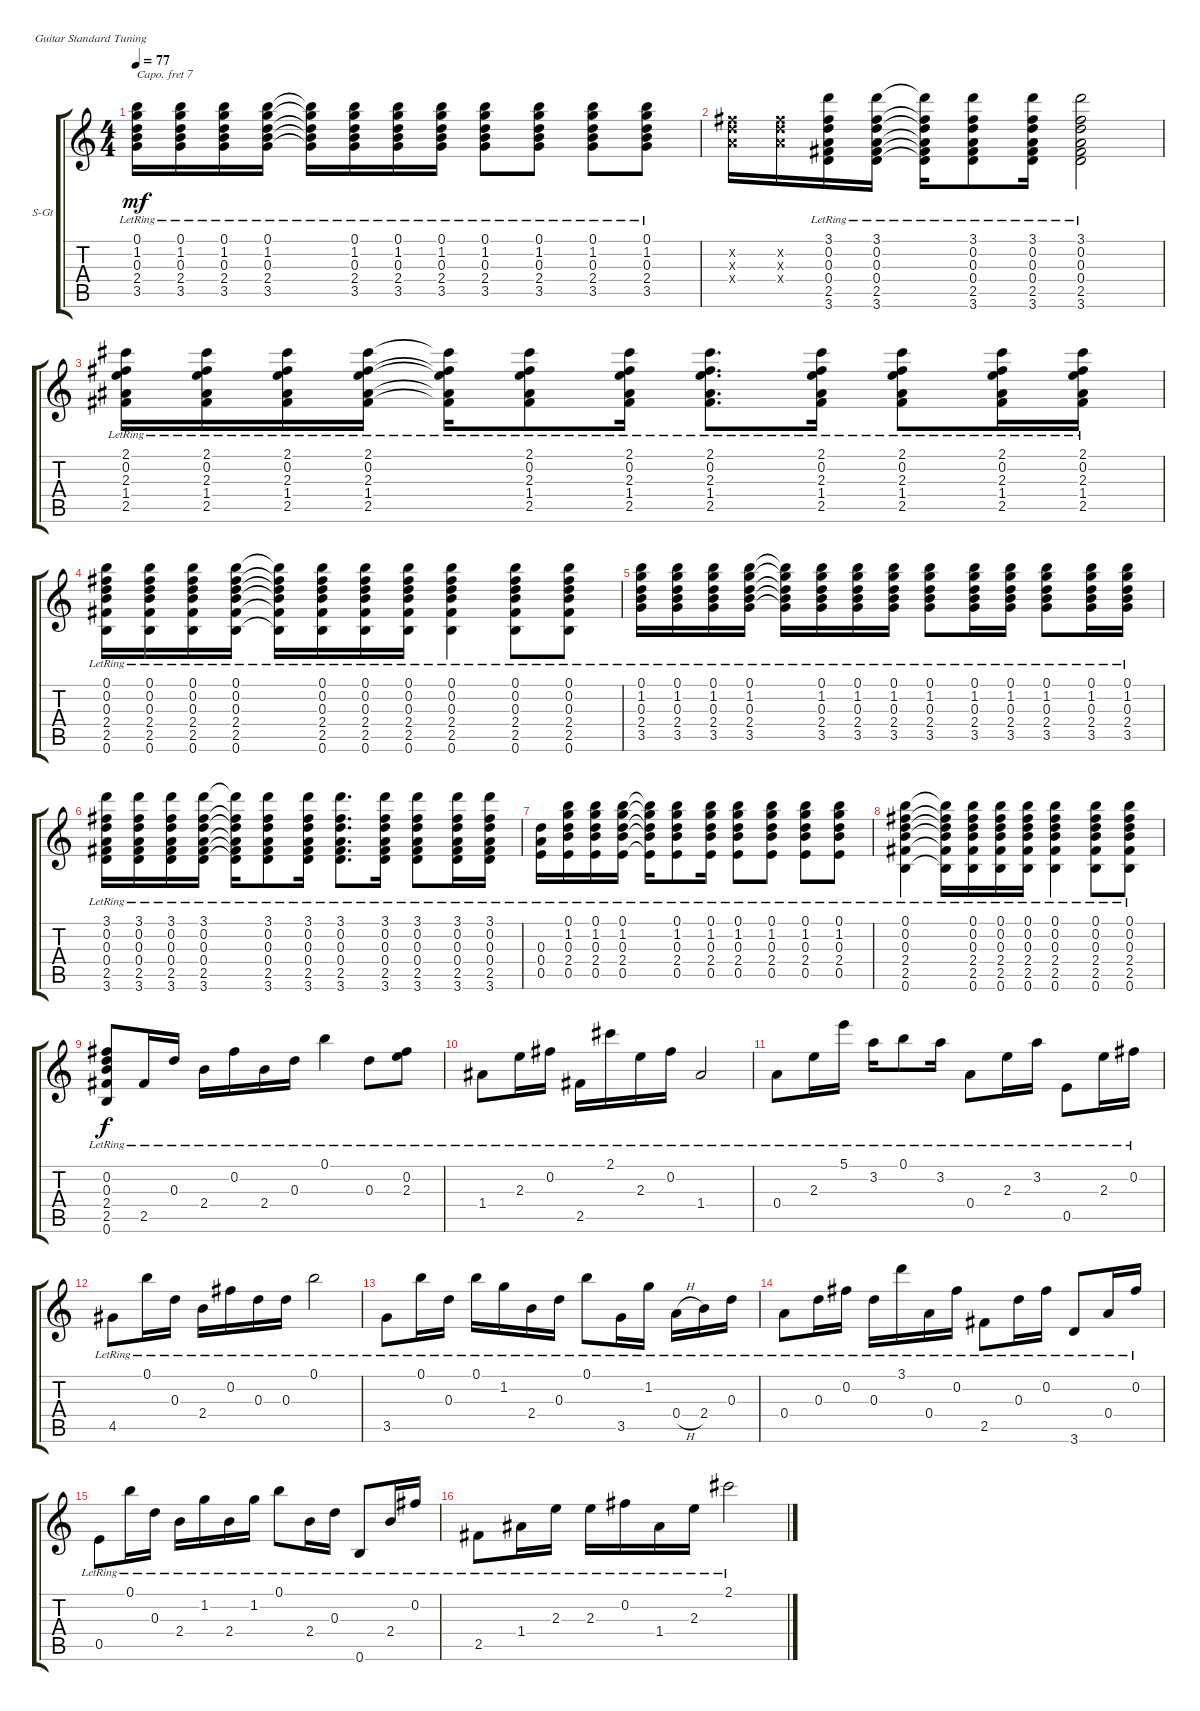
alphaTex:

\defaultSystemsLayout 4
\bracketExtendMode groupsimilarinstruments
\firstSystemTrackNameOrientation horizontal
\otherSystemsTrackNameOrientation horizontal
\track ("Steel Guitar" "S-Gt") {instrument acousticguitarsteel}
\staff {score tabs}
\capo 7
\tuning (E4 B3 G3 D3 A2 E2)
\ts (4 4)
\tempo 77
\clef g2
\ks c
(3.5{lr} 2.4{lr} 0.3{lr} 1.2{lr} 0.1{lr}).16{dy mf} (3.5{lr} 2.4{lr} 0.3{lr} 1.2{lr} 0.1{lr}).16 (3.5{lr} 2.4{lr} 0.3{lr} 1.2{lr} 0.1{lr}).16 (3.5{lr} 2.4{lr} 0.3{lr} 1.2{lr} 0.1{lr}).16 (3.5{lr t} 2.4{lr t} 0.3{lr t} 1.2{lr t} 0.1{lr t}).16 (3.5{lr} 2.4{lr} 0.3{lr} 1.2{lr} 0.1{lr}).16 (3.5{lr} 2.4{lr} 0.3{lr} 1.2{lr} 0.1{lr}).16 (3.5{lr} 2.4{lr} 0.3{lr} 1.2{lr} 0.1{lr}).16 (3.5{lr} 2.4{lr} 0.3{lr} 1.2{lr} 0.1{lr}).8 (3.5{lr} 2.4{lr} 0.3{lr} 1.2{lr} 0.1{lr}).8 (3.5{lr} 2.4{lr} 0.3{lr} 1.2{lr} 0.1{lr}).8 (3.5{lr} 2.4{lr} 0.3{lr} 1.2{lr} 0.1{lr}).8 |
(0.2{x} 0.3{x} 0.4{x}).16 (0.2{x} 0.3{x} 0.4{x}).16 (3.1{lr} 0.2{lr} 0.3{lr} 0.4{lr} 2.5{lr} 3.6{lr}).16 (3.1{lr} 0.2{lr} 0.3{lr} 0.4{lr} 2.5{lr} 3.6{lr}).16 (3.1{lr t} 0.2{lr t} 0.3{lr t} 0.4{lr t} 2.5{lr t} 3.6{lr t}).16 (3.1{lr} 0.2{lr} 0.3{lr} 0.4{lr} 2.5{lr} 3.6{lr}).8 (3.1{lr} 0.2{lr} 0.3{lr} 0.4{lr} 2.5{lr} 3.6{lr}).16 (3.1{lr} 0.2{lr} 0.3{lr} 0.4{lr} 2.5{lr} 3.6{lr}).2 |
(2.1{lr} 0.2{lr} 2.3{lr} 1.4{lr} 2.5{lr}).16 (2.1{lr} 0.2{lr} 2.3{lr} 1.4{lr} 2.5{lr}).16 (2.1{lr} 0.2{lr} 2.3{lr} 1.4{lr} 2.5{lr}).16 (2.1{lr} 0.2{lr} 2.3{lr} 1.4{lr} 2.5{lr}).16 (2.1{lr t} 0.2{lr t} 2.3{lr t} 1.4{lr t} 2.5{lr t}).16 (2.1{lr} 0.2{lr} 2.3{lr} 1.4{lr} 2.5{lr}).8 (2.1{lr} 0.2{lr} 2.3{lr} 1.4{lr} 2.5{lr}).16 (2.1{lr} 0.2{lr} 2.3{lr} 1.4{lr} 2.5{lr}).8{d} (2.1{lr} 0.2{lr} 2.3{lr} 1.4{lr} 2.5{lr}).16 (2.1{lr} 0.2{lr} 2.3{lr} 1.4{lr} 2.5{lr}).8 (2.1{lr} 0.2{lr} 2.3{lr} 1.4{lr} 2.5{lr}).16 (2.1{lr} 0.2{lr} 2.3{lr} 1.4{lr} 2.5{lr}).16 |
(0.6{lr} 2.5{lr} 2.4{lr} 0.3{lr} 0.2{lr} 0.1{lr}).16 (0.6{lr} 2.5{lr} 2.4{lr} 0.3{lr} 0.2{lr} 0.1{lr}).16 (0.6{lr} 2.5{lr} 2.4{lr} 0.3{lr} 0.2{lr} 0.1{lr}).16 (0.6{lr} 2.5{lr} 2.4{lr} 0.3{lr} 0.2{lr} 0.1{lr}).16 (0.6{lr t} 2.5{lr t} 2.4{lr t} 0.3{lr t} 0.2{lr t} 0.1{lr t}).16 (0.6{lr} 2.5{lr} 2.4{lr} 0.3{lr} 0.2{lr} 0.1{lr}).16 (0.6{lr} 2.5{lr} 2.4{lr} 0.3{lr} 0.2{lr} 0.1{lr}).16 (0.6{lr} 2.5{lr} 2.4{lr} 0.3{lr} 0.2{lr} 0.1{lr}).16 (0.6{lr} 2.5{lr} 2.4{lr} 0.3{lr} 0.2{lr} 0.1{lr}).4 (0.6{lr} 2.5{lr} 2.4{lr} 0.3{lr} 0.2{lr} 0.1{lr}).8 (0.6{lr} 2.5{lr} 2.4{lr} 0.3{lr} 0.2{lr} 0.1{lr}).8 |
(3.5{lr} 2.4{lr} 0.3{lr} 1.2{lr} 0.1{lr}).16 (3.5{lr} 2.4{lr} 0.3{lr} 1.2{lr} 0.1{lr}).16 (3.5{lr} 2.4{lr} 0.3{lr} 1.2{lr} 0.1{lr}).16 (3.5{lr} 2.4{lr} 0.3{lr} 1.2{lr} 0.1{lr}).16 (3.5{lr t} 2.4{lr t} 0.3{lr t} 1.2{lr t} 0.1{lr t}).16 (3.5{lr} 2.4{lr} 0.3{lr} 1.2{lr} 0.1{lr}).16 (3.5{lr} 2.4{lr} 0.3{lr} 1.2{lr} 0.1{lr}).16 (3.5{lr} 2.4{lr} 0.3{lr} 1.2{lr} 0.1{lr}).16 (3.5{lr} 2.4{lr} 0.3{lr} 1.2{lr} 0.1{lr}).8 (3.5{lr} 2.4{lr} 0.3{lr} 1.2{lr} 0.1{lr}).16 (3.5{lr} 2.4{lr} 0.3{lr} 1.2{lr} 0.1{lr}).16 (3.5{lr} 2.4{lr} 0.3{lr} 1.2{lr} 0.1{lr}).8 (3.5{lr} 2.4{lr} 0.3{lr} 1.2{lr} 0.1{lr}).16 (3.5{lr} 2.4{lr} 0.3{lr} 1.2{lr} 0.1{lr}).16 |
(3.6{lr} 2.5{lr} 0.4{lr} 0.3{lr} 0.2{lr} 3.1{lr}).16 (3.6{lr} 2.5{lr} 0.4{lr} 0.3{lr} 0.2{lr} 3.1{lr}).16 (3.6{lr} 2.5{lr} 0.4{lr} 0.3{lr} 0.2{lr} 3.1{lr}).16 (3.6{lr} 2.5{lr} 0.4{lr} 0.3{lr} 0.2{lr} 3.1{lr}).16 (3.6{lr t} 2.5{lr t} 0.4{lr t} 0.3{lr t} 0.2{lr t} 3.1{lr t}).16 (3.6{lr} 2.5{lr} 0.4{lr} 0.3{lr} 0.2{lr} 3.1{lr}).8 (3.6{lr} 2.5{lr} 0.4{lr} 0.3{lr} 0.2{lr} 3.1{lr}).16 (3.6{lr} 2.5{lr} 0.4{lr} 0.3{lr} 0.2{lr} 3.1{lr}).8{d} (3.6{lr} 2.5{lr} 0.4{lr} 0.3{lr} 0.2{lr} 3.1{lr}).16 (3.6{lr} 2.5{lr} 0.4{lr} 0.3{lr} 0.2{lr} 3.1{lr}).8 (3.6{lr} 2.5{lr} 0.4{lr} 0.3{lr} 0.2{lr} 3.1{lr}).16 (3.6{lr} 2.5{lr} 0.4{lr} 0.3{lr} 0.2{lr} 3.1{lr}).16 |
(0.5{lr} 0.4{lr} 0.3{lr}).16 (0.5{lr} 2.4{lr} 0.3{lr} 1.2{lr} 0.1{lr}).16 (0.5{lr} 2.4{lr} 0.3{lr} 1.2{lr} 0.1{lr}).16 (0.5{lr} 2.4{lr} 0.3{lr} 1.2{lr} 0.1{lr}).16 (0.5{lr t} 2.4{lr t} 0.3{lr t} 1.2{lr t} 0.1{lr t}).16 (0.5{lr} 2.4{lr} 0.3{lr} 1.2{lr} 0.1{lr}).8 (0.5{lr} 2.4{lr} 0.3{lr} 1.2{lr} 0.1{lr}).16 (0.5{lr} 2.4{lr} 0.3{lr} 1.2{lr} 0.1{lr}).8 (0.5{lr} 2.4{lr} 0.3{lr} 1.2{lr} 0.1{lr}).8 (0.5{lr} 2.4{lr} 0.3{lr} 1.2{lr} 0.1{lr}).8 (0.5{lr} 2.4{lr} 0.3{lr} 1.2{lr} 0.1{lr}).8 |
(0.6{lr} 2.5{lr} 2.4{lr} 0.1{lr} 0.2{lr} 0.3{lr}).4 (0.6{lr t} 2.5{lr t} 2.4{lr t} 0.3{lr t} 0.2{lr t} 0.1{lr t}).16 (0.6{lr} 2.5{lr} 2.4{lr} 0.1{lr} 0.2{lr} 0.3{lr}).16 (0.6{lr} 2.5{lr} 2.4{lr} 0.1{lr} 0.2{lr} 0.3{lr}).16 (0.6{lr} 2.5{lr} 2.4{lr} 0.1{lr} 0.2{lr} 0.3{lr}).16 (0.6{lr} 2.5{lr} 2.4{lr} 0.1{lr} 0.2{lr} 0.3{lr}).4 (0.6{lr} 2.5{lr} 2.4{lr} 0.1{lr} 0.2{lr} 0.3{lr}).8 (0.6{lr} 2.5{lr} 2.4{lr} 0.1{lr} 0.2{lr} 0.3{lr}).8 |
(0.6{lr} 2.5{lr} 2.4{lr} 0.3{lr} 0.2{lr}).8{dy f} 2.5{lr}.16 0.3{lr}.16 2.4{lr}.16 0.2{lr}.16 2.4{lr}.16 0.3{lr}.16 0.1{lr}.4 0.3{lr}.8 (2.3{lr} 0.2{lr}).8 |
1.4{lr}.8 2.3{lr}.16 0.2{lr}.16 2.5{lr}.16 2.1{lr}.16 2.3{lr}.16 0.2{lr}.16 1.4{lr}.2 |
0.4{lr}.8 2.3{lr}.16 5.1{lr}.16 3.2{lr}.16 0.1{lr}.8 3.2{lr}.16 0.4{lr}.8 2.3{lr}.16 3.2{lr}.16 0.5{lr}.8 2.3{lr}.16 0.2{lr}.16 |
4.5{lr}.8 0.1{lr}.16 0.3{lr}.16 2.4{lr}.16 0.2{lr}.16 0.3{lr}.16 0.3{lr}.16 0.1{lr}.2 |
3.5{lr}.8 0.1{lr}.16 0.3{lr}.16 0.1{lr}.16 1.2{lr}.16 2.4{lr}.16 0.3{lr}.16 0.1{lr}.8 3.5{lr}.16 1.2{lr}.16 0.4{h lr}.16 2.4{lr}.16 0.3{lr}.16 |
0.4{lr}.8 0.3{lr}.16 0.2{lr}.16 0.3{lr}.16 3.1{lr}.16 0.4{lr}.16 0.2{lr}.16 2.5{lr}.8 0.3{lr}.16 0.2{lr}.16 3.6{lr}.8 0.4{lr}.16 0.2{lr}.16 |
0.5{lr}.8 0.1{lr}.16 0.3{lr}.16 2.4{lr}.16 1.2{lr}.16 2.4{lr}.16 1.2{lr}.16 0.1{lr}.8 2.4{lr}.16 0.3{lr}.16 0.6{lr}.8 2.4{lr}.16 0.2{lr}.16 |
2.5{lr}.8 1.4{lr}.16 2.3{lr}.16 2.3{lr}.16 0.2{lr}.16 1.4{lr}.16 2.3{lr}.16 2.1{lr}.2
